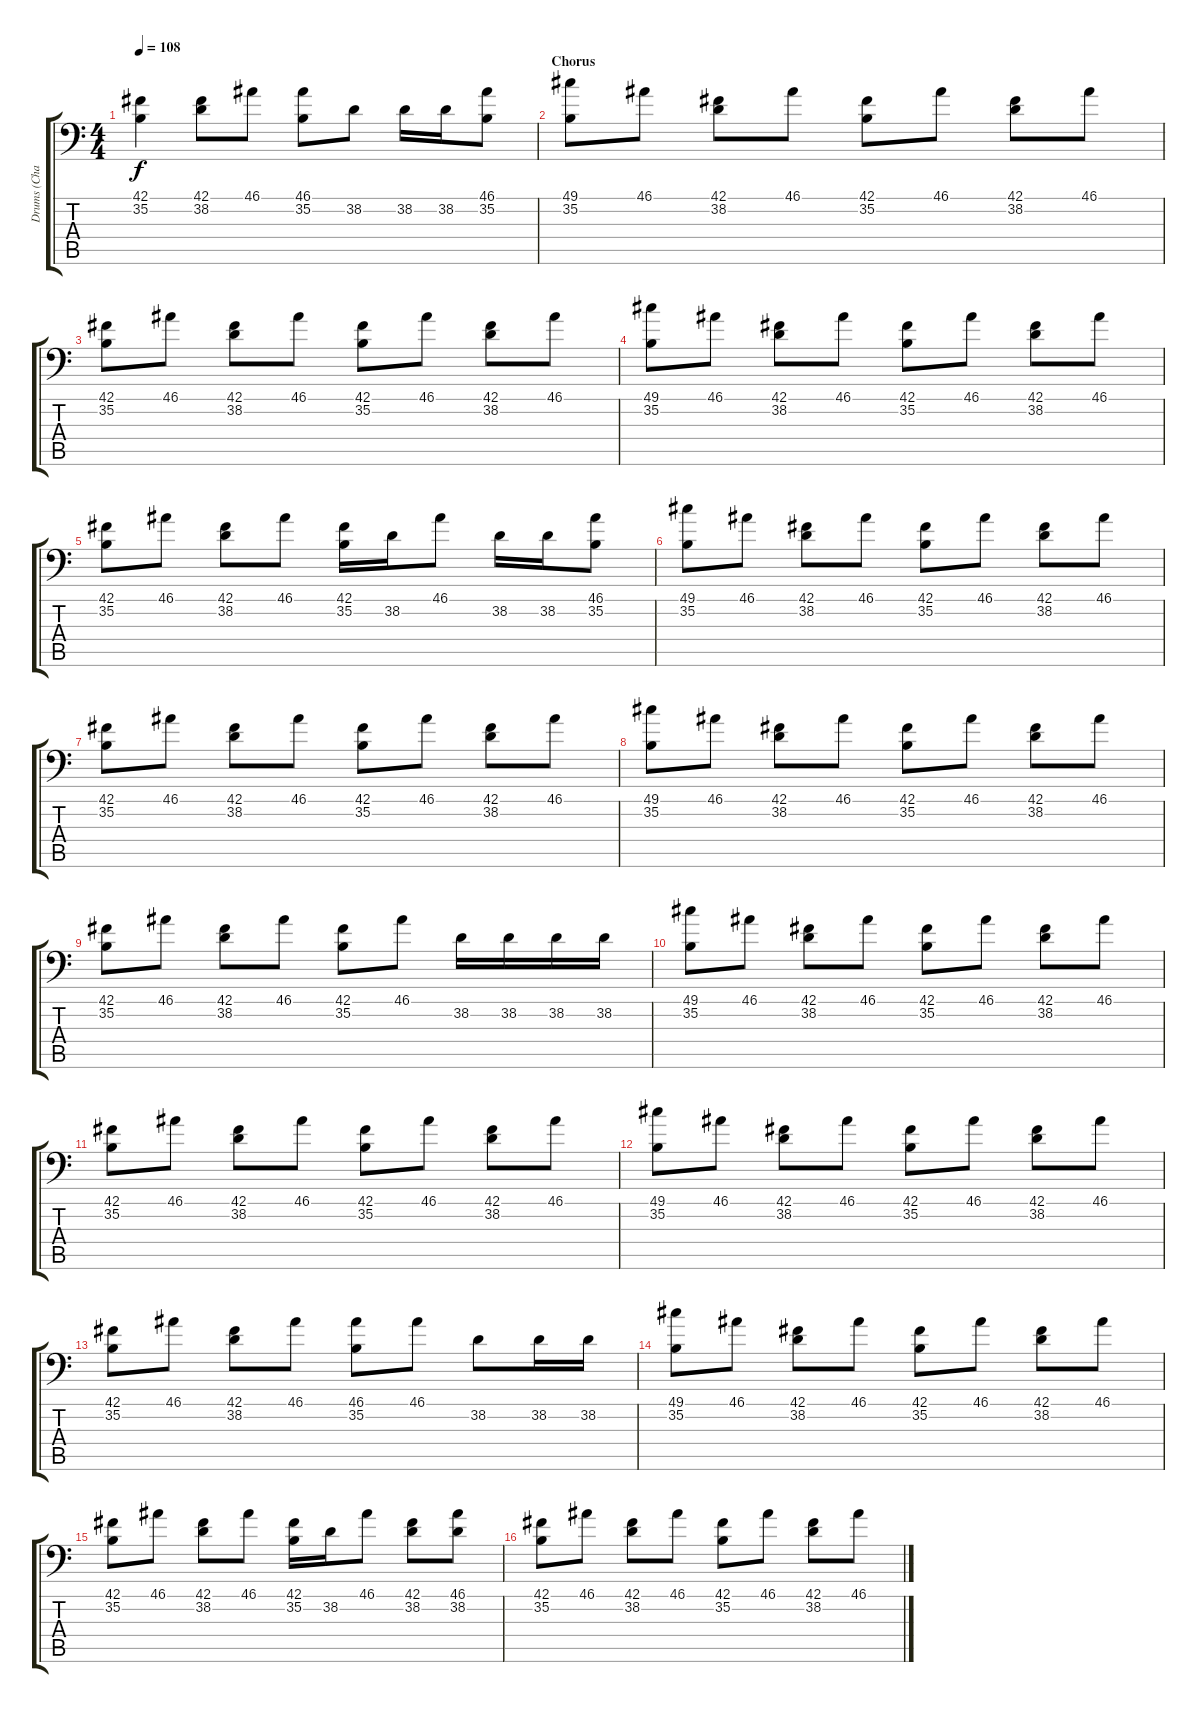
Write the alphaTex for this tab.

\track ("Drums (Chad Smith)" "Drums (Cha") {instrument acousticgrandpiano}
\staff {score tabs}
\tuning (C-1 C-1 C-1 C-1 C-1 C-1) {hide}
\ts (4 4)
\tempo 108
\clef f4
\ks c
(42.1 35.2).4{dy f} (42.1 38.2).8 46.1.8 (46.1 35.2).8 38.2.8 38.2.16 38.2.16 (46.1 35.2).8 |
\section ("" "Chorus")
(49.1 35.2).8 46.1.8 (42.1 38.2).8 46.1.8 (42.1 35.2).8 46.1.8 (42.1 38.2).8 46.1.8 |
(42.1 35.2).8 46.1.8 (42.1 38.2).8 46.1.8 (42.1 35.2).8 46.1.8 (42.1 38.2).8 46.1.8 |
(49.1 35.2).8 46.1.8 (42.1 38.2).8 46.1.8 (42.1 35.2).8 46.1.8 (42.1 38.2).8 46.1.8 |
(42.1 35.2).8 46.1.8 (42.1 38.2).8 46.1.8 (42.1 35.2).16 38.2.16 46.1.8 38.2.16 38.2.16 (46.1 35.2).8 |
(49.1 35.2).8 46.1.8 (42.1 38.2).8 46.1.8 (42.1 35.2).8 46.1.8 (42.1 38.2).8 46.1.8 |
(42.1 35.2).8 46.1.8 (42.1 38.2).8 46.1.8 (42.1 35.2).8 46.1.8 (42.1 38.2).8 46.1.8 |
(49.1 35.2).8 46.1.8 (42.1 38.2).8 46.1.8 (42.1 35.2).8 46.1.8 (42.1 38.2).8 46.1.8 |
(42.1 35.2).8 46.1.8 (42.1 38.2).8 46.1.8 (42.1 35.2).8 46.1.8 38.2.16 38.2.16 38.2.16 38.2.16 |
(49.1 35.2).8 46.1.8 (42.1 38.2).8 46.1.8 (42.1 35.2).8 46.1.8 (42.1 38.2).8 46.1.8 |
(42.1 35.2).8 46.1.8 (42.1 38.2).8 46.1.8 (42.1 35.2).8 46.1.8 (42.1 38.2).8 46.1.8 |
(49.1 35.2).8 46.1.8 (42.1 38.2).8 46.1.8 (42.1 35.2).8 46.1.8 (42.1 38.2).8 46.1.8 |
(42.1 35.2).8 46.1.8 (42.1 38.2).8 46.1.8 (46.1 35.2).8 46.1.8 38.2.8 38.2.16 38.2.16 |
(49.1 35.2).8 46.1.8 (42.1 38.2).8 46.1.8 (42.1 35.2).8 46.1.8 (42.1 38.2).8 46.1.8 |
(42.1 35.2).8 46.1.8 (42.1 38.2).8 46.1.8 (42.1 35.2).16 38.2.16 46.1.8 (42.1 38.2).8 (46.1 38.2).8 |
(42.1 35.2).8 46.1.8 (42.1 38.2).8 46.1.8 (42.1 35.2).8 46.1.8 (42.1 38.2).8 46.1.8
